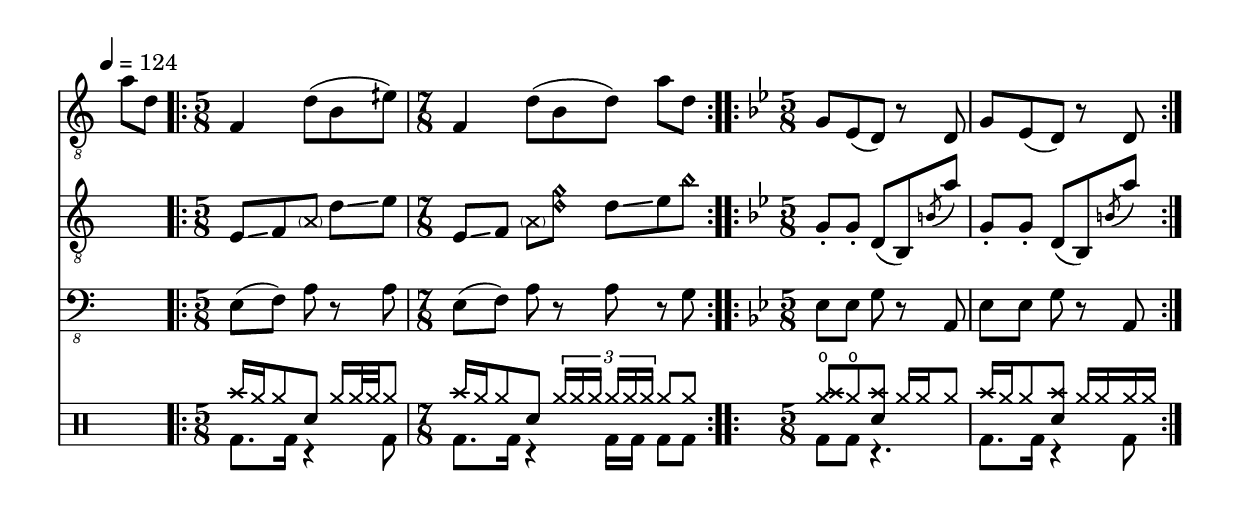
\version "2.24.3"

#(set-default-paper-size '(cons (* 210 mm) (* 5000 mm)))

\header {
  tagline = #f
}

gtrOne = \relative {
  \once \override Staff.TimeSignature.stencil = ##f
  \key a \minor
  \tempo 4 = 124
  \partial 4 a'8 d, |
  \repeat volta 2 {
    \time 5/8
    f,4 d'8([ b eih)] |
    \time 7/8
    f,4 d'8([ b d)] a'[ d,] |
  }
  \key g \minor
  \time 5/8
  \repeat volta 2 {
    g,8 ees( d) r d |
    g8 ees( d) r d |
  }
}

gtrTwo = \relative {
  \once \override Staff.TimeSignature.stencil = ##f
  \key a \minor
  \tempo 4 = 124
  \partial 4 s4 |
  \repeat volta 2 {
    \time 5/8
    e8\glissando f \parenthesize \xNote a d\glissando e |
    \time 7/8
    e,8[\glissando f] \parenthesize \xNote a[ \harmonicsOn <d g>] \harmonicsOff d[\glissando e \harmonicsOn b'] \harmonicsOff |
  }
  \key g \minor
  \time 5/8
  \repeat volta 2 {
    g,8-. g-. d([ bes) \acciaccatura b'!8 a'] |
    g,8-. g-. d([ bes) \acciaccatura b'!8 a'] |
  }
}

bass = \relative {
  \once \override Staff.TimeSignature.stencil = ##f
  \key a \minor
  \tempo 4 = 124
  \partial 4 s4 |
  \repeat volta 2 {
    \time 5/8
    e,8([ f)] a r a |
    \time 7/8
    e8([ f)] a r a r g |
  }
  \key g \minor
  \time 5/8
  \repeat volta 2 {
    ees8[ ees] g r a, |
    ees'8[ ees] g r a, |
  }
}

kitOne = \drummode {
  \once \override Staff.TimeSignature.stencil = ##f
  \tempo 4 = 124
  \partial 4 s4 |
  \repeat volta 2 {
    \time 5/8
    cymc16 hh hh8 sn hh16 32 32 8 |
    \time 7/8
    cymc16[ hh hh8 sn] \tuplet 3/2 { hh16 16 16 16 16 16 } hh8[ hh] |
  }
  \time 5/8
  \repeat volta 2 {
    <hho cymc>8 hho <sn cymc> hh16 16 8 |
    cymc16 hh hh8 <sn cymc> hh16 16 16 16 |
  }
}

kitTwo = \drummode {
  \tempo 4 = 124
  \partial 4 s4 |
  \repeat volta 2 {
    \time 5/8
    bd8. bd16 r4 bd8 |
    \time 7/8
    bd8.[ bd16] r4 bd16 16 8[ 8] |
  }
  \time 5/8
  \repeat volta 2 {
    bd8 8 r4. |
    bd8. bd16 r4 bd8 |
  }
}

fullScore = <<
  \new Staff \with {
    midiInstrument = "electric guitar (clean)"
    midiPanPosition = #-1.0
  } {
    \clef "treble_8"
    \tag #'folded { \gtrOne }
    \tag #'unfolded { \unfoldRepeats \gtrOne }
  }

  \new Staff \with {
    midiInstrument = "electric guitar (jazz)"
    midiPanPosition = #1.0
  } {
    \clef "treble_8"
    \tag #'folded { \gtrTwo }
    \tag #'unfolded { \unfoldRepeats \gtrTwo }
  }

  \new Staff \with {
    midiInstrument = "electric bass (pick)"
    midiPanPosition = #0.0
  } {
    \clef "bass_8"
    \tag #'folded { \bass }
    \tag #'unfolded { \unfoldRepeats \bass }
  }

  \tag #'folded {
    \new DrumStaff \with { drumStyleTable = #weinberg-drums-style } <<
      \new DrumVoice { \voiceOne \kitOne }
      \new DrumVoice { \voiceTwo \kitTwo }
    >>
  }
  \tag #'unfolded {
    \new DrumStaff \with { drumStyleTable = #weinberg-drums-style } <<
      \new DrumVoice { \unfoldRepeats { \voiceOne \kitOne } }
      \new DrumVoice { \unfoldRepeats { \voiceTwo \kitTwo } }
    >>
  }
>>

\score {
  \removeWithTag #'unfolded
  \fullScore

  \layout {
    indent = 0

    \context {
      \Score
      \override Glissando.minimum-length = #4
      \override Glissando.springs-and-rods = #ly:spanner::set-spacing-rods
      \override Glissando.thickness = #2
    }

    \context {
      \StaffGroup
      \RemoveAllEmptyStaves
    }
  }
}

\score {
  \removeWithTag #'folded
  \fullScore

  \midi { }
}
